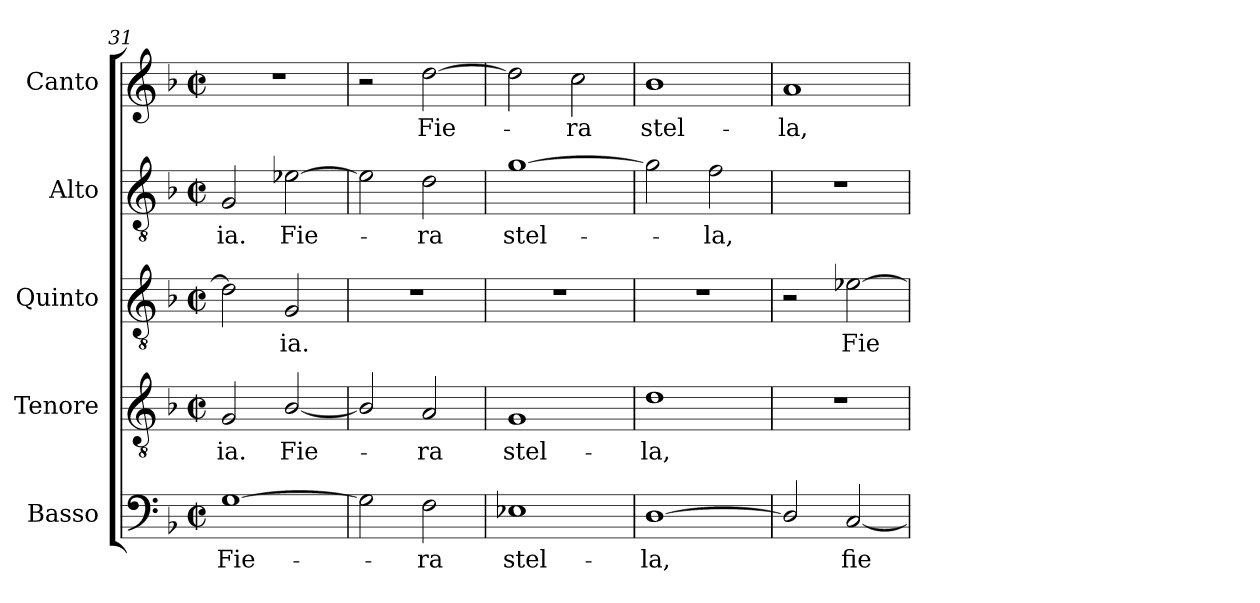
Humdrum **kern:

**kern	**text	**kern	**text	**kern	**text	**kern	**text	**kern	**text
*part5	*part5	*part4	*part4	*part3	*part3	*part2	*part2	*part1	*part1
*staff5	*staff5	*staff4	*staff4	*staff3	*staff3	*staff2	*staff2	*staff1	*staff1
*I"Basso	*	*I"Tenore	*	*I"Quinto	*	*I"Alto	*	*I"Canto	*
*I'B.	*	*I'T.	*	*I'Q.	*	*I'A.	*	*	*
*clefF4	*	*clefGv2	*	*clefGv2	*	*clefGv2	*	*clefG2	*
*	*	*ITrd7c12	*	*ITrd7c12	*	*ITrd7c12	*	*	*
*k[b-]	*	*k[b-]	*	*k[b-]	*	*k[b-]	*	*k[b-]	*
*F:	*	*F:	*	*F:	*	*F:	*	*F:	*
*M2/2	*	*M2/2	*	*M2/2	*	*M2/2	*	*M2/2	*
*met(c|)	*	*met(c|)	*	*met(c|)	*	*met(c|)	*	*met(c|)	*
=31	=31	=31	=31	=31	=31	=31	=31	=31	=31
!	!LO:LY:b:color=#000000	!	!	!	!	!	!	!	!
!	!	!	!LO:LY:b:color=#000000	!	!	!	!	!	!
!	!	!	!	!	!	!	!LO:LY:b:color=#000000	!	!
[1Gi	Fie-	2GGi/	-ia.	2Di\]	.	2GGi/	-ia.	1r	.
!	!	!	!LO:LY:b:color=#000000	!	!	!	!	!	!
!	!	!	!	!	!LO:LY:b:color=#000000	!	!	!	!
!	!	!	!	!	!	!	!LO:LY:b:color=#000000	!	!
.	.	[2BB-i/	Fie-	2GGi/	-ia.	[2E-Xi\	Fie-	.	.
=32	=32	=32	=32	=32	=32	=32	=32	=32	=32
2Gi\]	.	2BB-i/]	.	1r	.	2E-i\]	.	2r	.
!	!LO:LY:b:color=#000000	!	!	!	!	!	!	!	!
!	!	!	!LO:LY:b:color=#000000	!	!	!	!	!	!
!	!	!	!	!	!	!	!LO:LY:b:color=#000000	!	!
!	!	!	!	!	!	!	!	!	!LO:LY:b:color=#000000
2Fi\	-ra	2AAi/	-ra	.	.	2Di\	-ra	[2ddi\	Fie-
=33	=33	=33	=33	=33	=33	=33	=33	=33	=33
!	!LO:LY:b:color=#000000	!	!	!	!	!	!	!	!
!	!	!	!LO:LY:b:color=#000000	!	!	!	!	!	!
!	!	!	!	!	!	!	!LO:LY:b:color=#000000	!	!
1E-Xi	stel-	1GGi	stel-	1r	.	[1Gi	stel-	2ddi\]	.
!	!	!	!	!	!	!	!	!	!LO:LY:b:color=#000000
.	.	.	.	.	.	.	.	2cci\	-ra
=34	=34	=34	=34	=34	=34	=34	=34	=34	=34
!	!LO:LY:b:color=#000000	!	!	!	!	!	!	!	!
!	!	!	!LO:LY:b:color=#000000	!	!	!	!	!	!
!	!	!	!	!	!	!	!	!	!LO:LY:b:color=#000000
[1Di	-la,	1Di	-la,	1r	.	2Gi\]	.	1b-i	stel-
!	!	!	!	!	!	!	!LO:LY:b:color=#000000	!	!
.	.	.	.	.	.	2Fi\	-la,	.	.
=35	=35	=35	=35	=35	=35	=35	=35	=35	=35
!	!	!	!	!	!	!	!	!	!LO:LY:b:color=#000000
2Di/]	.	1r	.	2r	.	1r	.	1ai	-la,
!	!LO:LY:b:color=#000000	!	!	!	!	!	!	!	!
!	!	!	!	!	!LO:LY:b:color=#000000	!	!	!	!
[2Ci/	fie-	.	.	[2E-Xi\	Fie-	.	.	.	.
=	=	=	=	=	=	=	=	=	=
*-	*-	*-	*-	*-	*-	*-	*-	*-	*-
